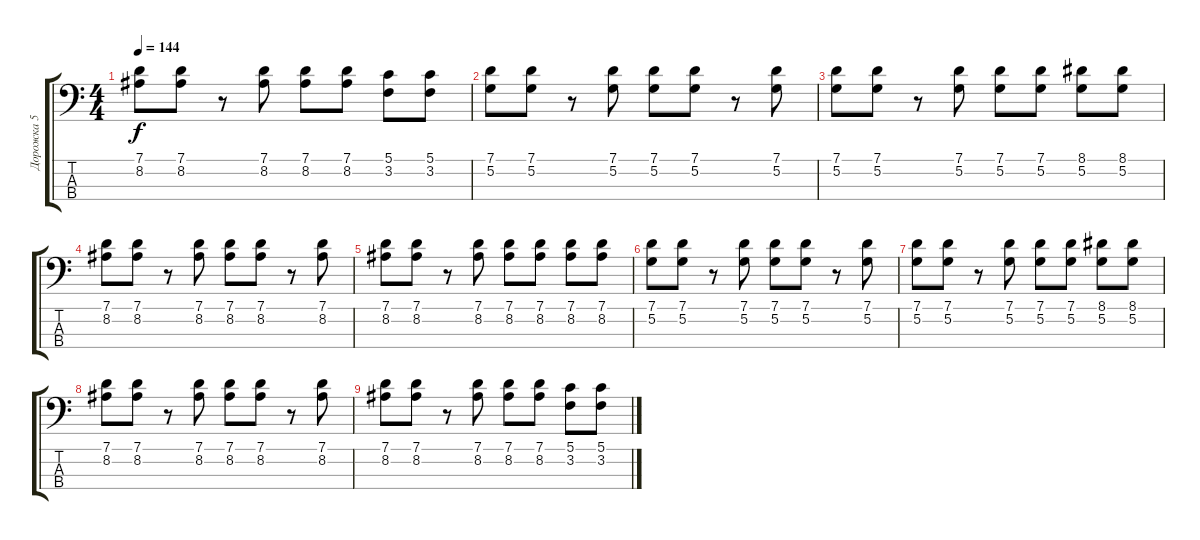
\track ("Дорожка 5" "Дорожка 5") {instrument electricbasspick}
\staff {score tabs}
\tuning (G2 D2 A1 E1) {hide}
\ts (4 4)
\tempo 144
\clef f4
\ks c
(7.1 8.2).8{dy f} (7.1 8.2).8 r.8 (7.1 8.2).8 (7.1 8.2).8 (7.1 8.2).8 (5.1 3.2).8 (5.1 3.2).8 |
(7.1 5.2).8{instrument electricbasspick} (7.1 5.2).8 r.8 (7.1 5.2).8 (7.1 5.2).8 (7.1 5.2).8 r.8 (7.1 5.2).8 |
(7.1 5.2).8 (7.1 5.2).8 r.8 (7.1 5.2).8 (7.1 5.2).8 (7.1 5.2).8 (8.1 5.2).8 (8.1 5.2).8 |
(7.1 8.2).8 (7.1 8.2).8 r.8 (7.1 8.2).8 (7.1 8.2).8 (7.1 8.2).8 r.8 (7.1 8.2).8 |
(7.1 8.2).8 (7.1 8.2).8 r.8 (7.1 8.2).8 (7.1 8.2).8 (7.1 8.2).8 (7.1 8.2).8 (7.1 8.2).8 |
(7.1 5.2).8{instrument electricbasspick} (7.1 5.2).8 r.8 (7.1 5.2).8 (7.1 5.2).8 (7.1 5.2).8 r.8 (7.1 5.2).8 |
(7.1 5.2).8 (7.1 5.2).8 r.8 (7.1 5.2).8 (7.1 5.2).8 (7.1 5.2).8 (8.1 5.2).8 (8.1 5.2).8 |
(7.1 8.2).8 (7.1 8.2).8 r.8 (7.1 8.2).8 (7.1 8.2).8 (7.1 8.2).8 r.8 (7.1 8.2).8 |
(7.1 8.2).8 (7.1 8.2).8 r.8 (7.1 8.2).8 (7.1 8.2).8 (7.1 8.2).8 (5.1 3.2).8 (5.1 3.2).8
